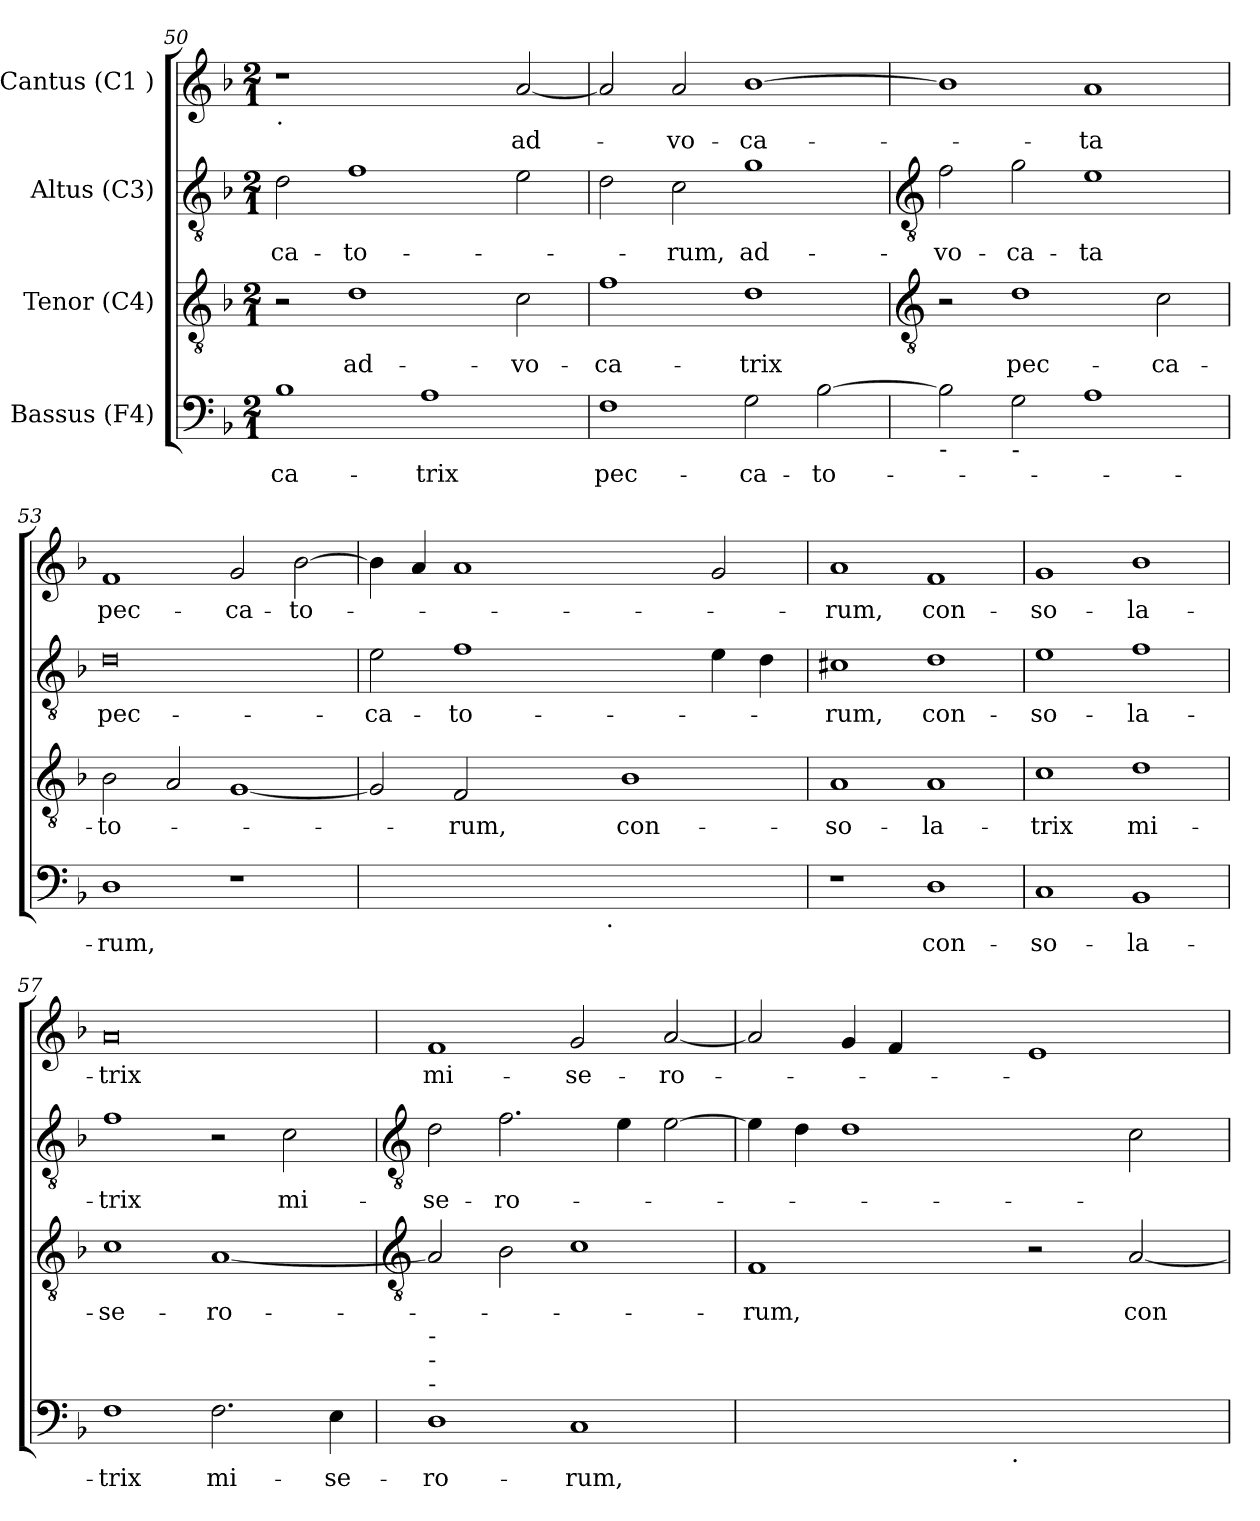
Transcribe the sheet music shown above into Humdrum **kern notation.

**kern	**text	**kern	**text	**kern	**text	**kern	**text
*part4	*part4	*part3	*part3	*part2	*part2	*part1	*part1
*staff4	*staff4	*staff3	*staff3	*staff2	*staff2	*staff1	*staff1
*I"Bassus (F4)	*	*I"Tenor (C4)	*	*I"Altus (C3)	*	*I"Cantus (C1 )	*
*clefF4	*	*clefGv2	*	*clefGv2	*	*clefG2	*
*k[b-]	*	*k[b-]	*	*k[b-]	*	*k[b-]	*
*F:	*	*F:	*	*F:	*	*F:	*
*M2/1	*	*M2/1	*	*M2/1	*	*M2/1	*
=50	=50	=50	=50	=50	=50	=50	=50
!	!	!	!	!	!	!LO:TX:b:t=.	!
!	!LO:LY:b	!	!	!	!LO:LY:b	!	!
1B-	-ca-	2r	.	2d\	-ca-	1r	.
!	!	!	!LO:LY:b	!	!LO:LY:b	!	!
.	.	1d	ad-	1f	-to-	.	.
!	!LO:LY:b	!	!	!	!	!	!
1A	-trix	.	.	.	.	4ryy	.
.	.	.	.	.	.	4ryy	.
!	!	!	!LO:LY:b	!	!	!	!LO:LY:b
.	.	2c\	-vo-	2e\	.	[2a/	ad-
=51	=51	=51	=51	=51	=51	=51	=51
!	!LO:LY:b	!	!LO:LY:b	!	!	!	!
1F	pec-	1f	-ca-	2d\	.	2a/]	.
!	!	!	!	!	!LO:LY:b	!	!LO:LY:b
.	.	.	.	2c\	-rum,	2a/	-vo-
!	!LO:LY:b	!	!LO:LY:b	!	!LO:LY:b	!	!LO:LY:b
2G\	-ca-	1d	-trix	1g	ad-	[1b-	-ca-
!	!LO:LY:b	!	!	!	!	!	!
[2B-\	-to-	.	.	.	.	.	.
!!LO:LB:g=z
=52	=52	=52	=52	=52	=52	=52	=52
*	*	*clefGv2	*	*clefGv2	*	*	*
!LO:TX:b:t=-	!	!	!	!	!	!	!
!	!	!	!	!	!LO:LY:b	!	!
2B-\]	.	2r	.	2f\	-vo-	1b-]	.
!LO:TX:b:t=-	!	!	!	!	!	!	!
!	!	!	!LO:LY:b	!	!LO:LY:b	!	!
2G\	.	1d	pec-	2g\	-ca-	.	.
!	!	!	!	!	!LO:LY:b	!	!LO:LY:b
1A	.	.	.	1e	-ta	1a	-ta
!	!	!	!LO:LY:b	!	!	!	!
.	.	2c\	-ca-	.	.	.	.
=53	=53	=53	=53	=53	=53	=53	=53
!	!LO:LY:b	!	!LO:LY:b	!	!LO:LY:b	!	!LO:LY:b
1D	-rum,	2B-\	-to-	0d	pec-	1f	pec-
.	.	2A/	.	.	.	.	.
!	!	!	!	!	!	!	!LO:LY:b
1r	.	[1G	.	.	.	2g/	-ca-
!	!	!	!	!	!	!	!LO:LY:b
.	.	.	.	.	.	[2b-\	-to-
=54	=54	=54	=54	=54	=54	=54	=54
!	!	!	!	!	!LO:LY:b	!	!
4ryy	.	2G/]	.	2e\	-ca-	4b-\]	.
4ryy	.	.	.	.	.	4a/	.
!	!	!	!LO:LY:b	!	!LO:LY:b	!	!
4ryy	.	2F/	-rum,	1f	-to-	1a	.
64ryy	.	.	.	.	.	.	.
64ryy	.	.	.	.	.	.	.
64ryy	.	.	.	.	.	.	.
64ryy	.	.	.	.	.	.	.
64ryy	.	.	.	.	.	.	.
64ryy	.	.	.	.	.	.	.
64ryy	.	.	.	.	.	.	.
64ryy	.	.	.	.	.	.	.
64ryy	.	.	.	.	.	.	.
64ryy	.	.	.	.	.	.	.
64ryy	.	.	.	.	.	.	.
64ryy	.	.	.	.	.	.	.
64ryy	.	.	.	.	.	.	.
64ryy	.	.	.	.	.	.	.
!LO:TX:b:t=.	!	!	!	!	!	!	!
64ryy	.	.	.	.	.	.	.
4ryy	.	.	.	.	.	.	.
!	!	!	!LO:LY:b	!	!	!	!
.	.	1B-	con-	.	.	.	.
4ryy	.	.	.	.	.	.	.
4ryy	.	.	.	.	.	.	.
.	.	.	.	4e\	.	2g/	.
4ryy	.	.	.	.	.	.	.
.	.	.	.	4d\	.	.	.
64ryy	.	.	.	.	.	.	.
=55	=55	=55	=55	=55	=55	=55	=55
!	!	!	!LO:LY:b	!	!LO:LY:b	!	!LO:LY:b
1r	.	1A	-so-	1c#X	-rum,	1a	-rum,
!	!LO:LY:b	!	!LO:LY:b	!	!LO:LY:b	!	!LO:LY:b
1D	con-	1A	-la-	1d	con-	1f	con-
=56	=56	=56	=56	=56	=56	=56	=56
!	!LO:LY:b	!	!LO:LY:b	!	!LO:LY:b	!	!LO:LY:b
1C	-so-	1c	-trix	1e	-so-	1g	-so-
!	!LO:LY:b	!	!LO:LY:b	!	!LO:LY:b	!	!LO:LY:b
1BB-	-la-	1d	mi-	1f	-la-	1b-	-la-
=57	=57	=57	=57	=57	=57	=57	=57
!	!LO:LY:b	!	!LO:LY:b	!	!LO:LY:b	!	!LO:LY:b
1F	-trix	1c	-se-	1f	-trix	0a	-trix
!	!LO:LY:b	!	!LO:LY:b	!	!	!	!
2.F\	mi-	[1A	-ro-	2r	.	.	.
!	!	!	!	!	!LO:LY:b	!	!
.	.	.	.	2c\	mi-	.	.
!	!LO:LY:b	!	!	!	!	!	!
4E\	-se-	.	.	.	.	.	.
!!LO:LB:g=z
=58	=58	=58	=58	=58	=58	=58	=58
*	*	*clefGv2	*	*clefGv2	*	*	*
!LO:TX:a:t=-	!	!	!	!	!	!	!
!LO:TX:a:t=-	!	!	!	!	!	!	!
!LO:TX:a:t=-	!	!	!	!	!	!	!
!	!LO:LY:b	!	!	!	!LO:LY:b	!	!LO:LY:b
1D	-ro-	2A/]	.	2d\	-se-	1f	mi-
!	!	!	!	!	!LO:LY:b	!	!
.	.	2B-\	.	2.f\	-ro-	.	.
!	!LO:LY:b	!	!	!	!	!	!LO:LY:b
1C	-rum,	1c	.	.	.	2g/	-se-
.	.	.	.	4e\	.	.	.
!	!	!	!	!	!	!	!LO:LY:b
.	.	.	.	[2e\	.	[2a/	-ro-
=59	=59	=59	=59	=59	=59	=59	=59
!	!	!	!LO:LY:b	!	!	!	!
4ryy	.	1F	-rum,	4e\]	.	2a/]	.
4ryy	.	.	.	4d\	.	.	.
4ryy	.	.	.	1d	.	4g/	.
64ryy	.	.	.	.	.	4f/	.
64ryy	.	.	.	.	.	.	.
64ryy	.	.	.	.	.	.	.
64ryy	.	.	.	.	.	.	.
64ryy	.	.	.	.	.	.	.
64ryy	.	.	.	.	.	.	.
64ryy	.	.	.	.	.	.	.
64ryy	.	.	.	.	.	.	.
64ryy	.	.	.	.	.	.	.
64ryy	.	.	.	.	.	.	.
64ryy	.	.	.	.	.	.	.
64ryy	.	.	.	.	.	.	.
64ryy	.	.	.	.	.	.	.
64ryy	.	.	.	.	.	.	.
!LO:TX:b:t=.	!	!	!	!	!	!	!
64ryy	.	.	.	.	.	.	.
4ryy	.	.	.	.	.	.	.
.	.	2r	.	.	.	1e	.
4ryy	.	.	.	.	.	.	.
4ryy	.	.	.	.	.	.	.
!	!	!	!LO:LY:b	!	!	!	!
.	.	[2A/	con-	2c\	.	.	.
4ryy	.	.	.	.	.	.	.
64ryy	.	.	.	.	.	.	.
=	=	=	=	=	=	=	=
*-	*-	*-	*-	*-	*-	*-	*-
